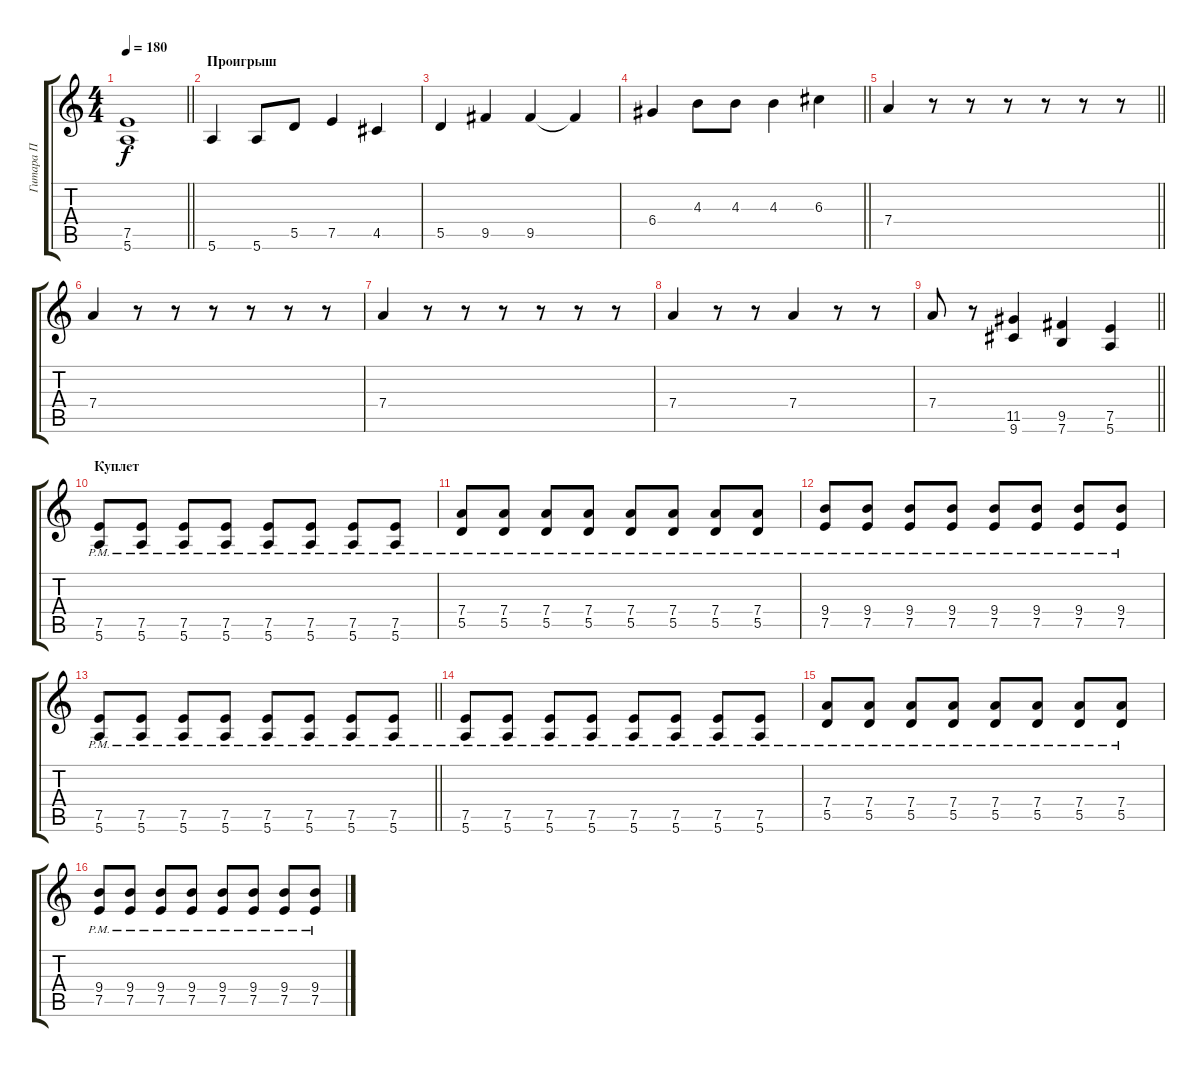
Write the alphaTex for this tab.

\track ("Гитара П" "Гитара П") {instrument overdrivenguitar}
\staff {score tabs}
\tuning (E4 B3 G3 D3 A2 E2) {hide}
\ts (4 4)
\tempo 180
\clef g2
\barLineRight lightlight
\ks c
(7.5 5.6).1{dy f} |
\section ("" "Проигрыш")
5.6.4 5.6.8 5.5.8 7.5.4 4.5.4 |
5.5.4 9.5.4 9.5.4 9.5{t}.4 |
\barLineRight lightlight
6.4.4 4.3.8 4.3.8 4.3.4 6.3.4 |
\section ("" " ")
\barLineRight lightlight
7.4.4 r.8 r.8 r.8 r.8 r.8 r.8 |
7.4.4 r.8 r.8 r.8 r.8 r.8 r.8 |
7.4.4 r.8 r.8 r.8 r.8 r.8 r.8 |
7.4.4 r.8 r.8 7.4.4 r.8 r.8 |
\barLineRight lightlight
7.4.8 r.8 (11.5 9.6).4 (9.5 7.6).4 (7.5 5.6).4 |
\section ("" "Куплет")
(7.5{pm} 5.6{pm}).8 (7.5{pm} 5.6{pm}).8 (7.5{pm} 5.6{pm}).8 (7.5{pm} 5.6{pm}).8 (7.5{pm} 5.6{pm}).8 (7.5{pm} 5.6{pm}).8 (7.5{pm} 5.6{pm}).8 (7.5{pm} 5.6{pm}).8 |
(7.4{pm} 5.5{pm}).8 (7.4{pm} 5.5{pm}).8 (7.4{pm} 5.5{pm}).8 (7.4{pm} 5.5{pm}).8 (7.4{pm} 5.5{pm}).8 (7.4{pm} 5.5{pm}).8 (7.4{pm} 5.5{pm}).8 (7.4{pm} 5.5{pm}).8 |
(9.4{pm} 7.5{pm}).8 (9.4{pm} 7.5{pm}).8 (9.4{pm} 7.5{pm}).8 (9.4{pm} 7.5{pm}).8 (9.4{pm} 7.5{pm}).8 (9.4{pm} 7.5{pm}).8 (9.4{pm} 7.5{pm}).8 (9.4{pm} 7.5{pm}).8 |
\barLineRight lightlight
(7.5{pm} 5.6{pm}).8 (7.5{pm} 5.6{pm}).8 (7.5{pm} 5.6{pm}).8 (7.5{pm} 5.6{pm}).8 (7.5{pm} 5.6{pm}).8 (7.5{pm} 5.6{pm}).8 (7.5{pm} 5.6{pm}).8 (7.5{pm} 5.6{pm}).8 |
(7.5{pm} 5.6{pm}).8 (7.5{pm} 5.6{pm}).8 (7.5{pm} 5.6{pm}).8 (7.5{pm} 5.6{pm}).8 (7.5{pm} 5.6{pm}).8 (7.5{pm} 5.6{pm}).8 (7.5{pm} 5.6{pm}).8 (7.5{pm} 5.6{pm}).8 |
(7.4{pm} 5.5{pm}).8 (7.4{pm} 5.5{pm}).8 (7.4{pm} 5.5{pm}).8 (7.4{pm} 5.5{pm}).8 (7.4{pm} 5.5{pm}).8 (7.4{pm} 5.5{pm}).8 (7.4{pm} 5.5{pm}).8 (7.4{pm} 5.5{pm}).8 |
(9.4{pm} 7.5{pm}).8 (9.4{pm} 7.5{pm}).8 (9.4{pm} 7.5{pm}).8 (9.4{pm} 7.5{pm}).8 (9.4{pm} 7.5{pm}).8 (9.4{pm} 7.5{pm}).8 (9.4{pm} 7.5{pm}).8 (9.4{pm} 7.5{pm}).8
